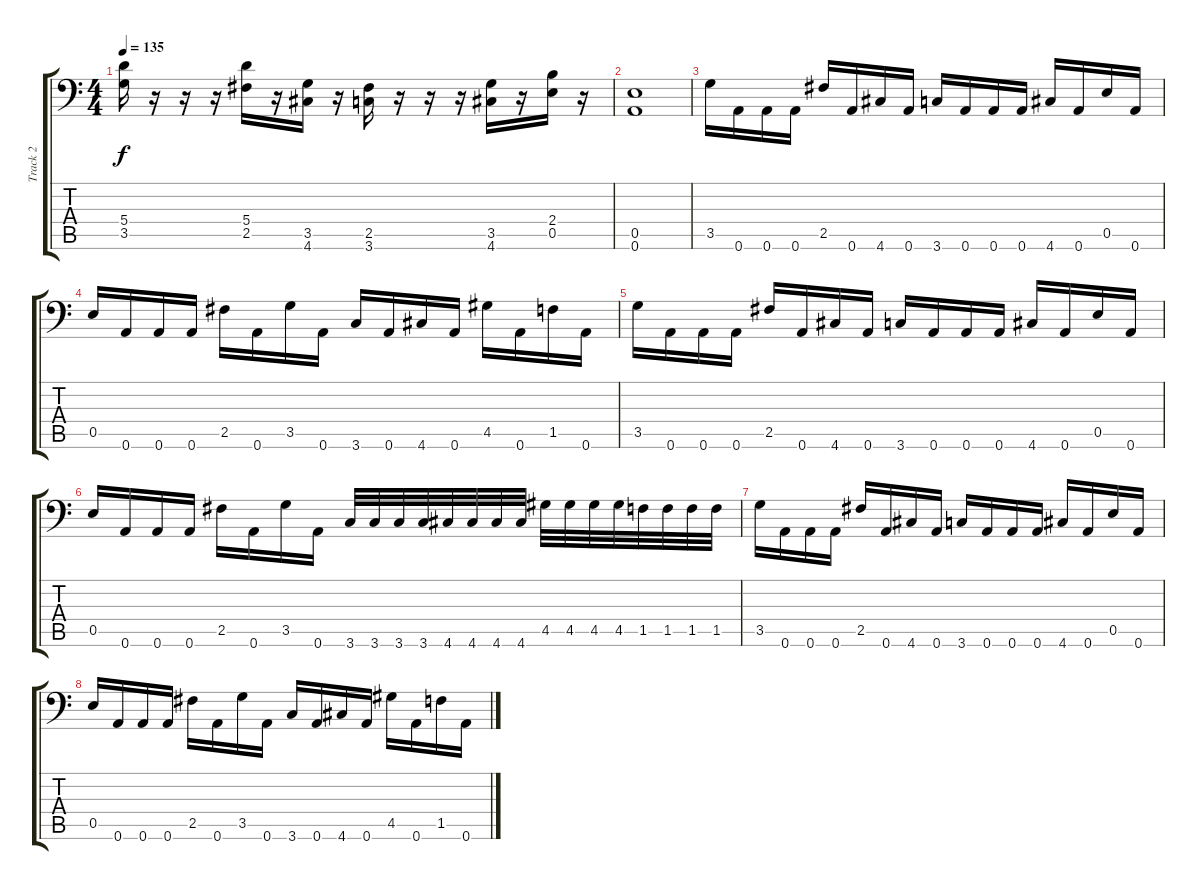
\track ("Track 2" "Track 2") {instrument distortionguitar}
\staff {score tabs}
\tuning (B3 Gb3 D3 A2 E2 A1) {hide}
\ts (4 4)
\tempo 135
\clef f4
\ks c
(5.4 3.5).16{dy f} r.16 r.16 r.16 (5.4 2.5).16 r.16 (3.5 4.6).16 r.16 (2.5 3.6).16 r.16 r.16 r.16 (3.5 4.6).16 r.16 (2.4 0.5).16 r.16 |
(0.5 0.6).1 |
3.5.16 0.6.16 0.6.16 0.6.16 2.5.16 0.6.16 4.6.16 0.6.16 3.6.16 0.6.16 0.6.16 0.6.16 4.6.16 0.6.16 0.5.16 0.6.16 |
0.5.16 0.6.16 0.6.16 0.6.16 2.5.16 0.6.16 3.5.16 0.6.16 3.6.16 0.6.16 4.6.16 0.6.16 4.5.16 0.6.16 1.5.16 0.6.16 |
3.5.16 0.6.16 0.6.16 0.6.16 2.5.16 0.6.16 4.6.16 0.6.16 3.6.16 0.6.16 0.6.16 0.6.16 4.6.16 0.6.16 0.5.16 0.6.16 |
0.5.16 0.6.16 0.6.16 0.6.16 2.5.16 0.6.16 3.5.16 0.6.16 3.6.32 3.6.32 3.6.32 3.6.32 4.6.32 4.6.32 4.6.32 4.6.32 4.5.32 4.5.32 4.5.32 4.5.32 1.5.32 1.5.32 1.5.32 1.5.32 |
3.5.16 0.6.16 0.6.16 0.6.16 2.5.16 0.6.16 4.6.16 0.6.16 3.6.16 0.6.16 0.6.16 0.6.16 4.6.16 0.6.16 0.5.16 0.6.16 |
0.5.16 0.6.16 0.6.16 0.6.16 2.5.16 0.6.16 3.5.16 0.6.16 3.6.16 0.6.16 4.6.16 0.6.16 4.5.16 0.6.16 1.5.16 0.6.16
